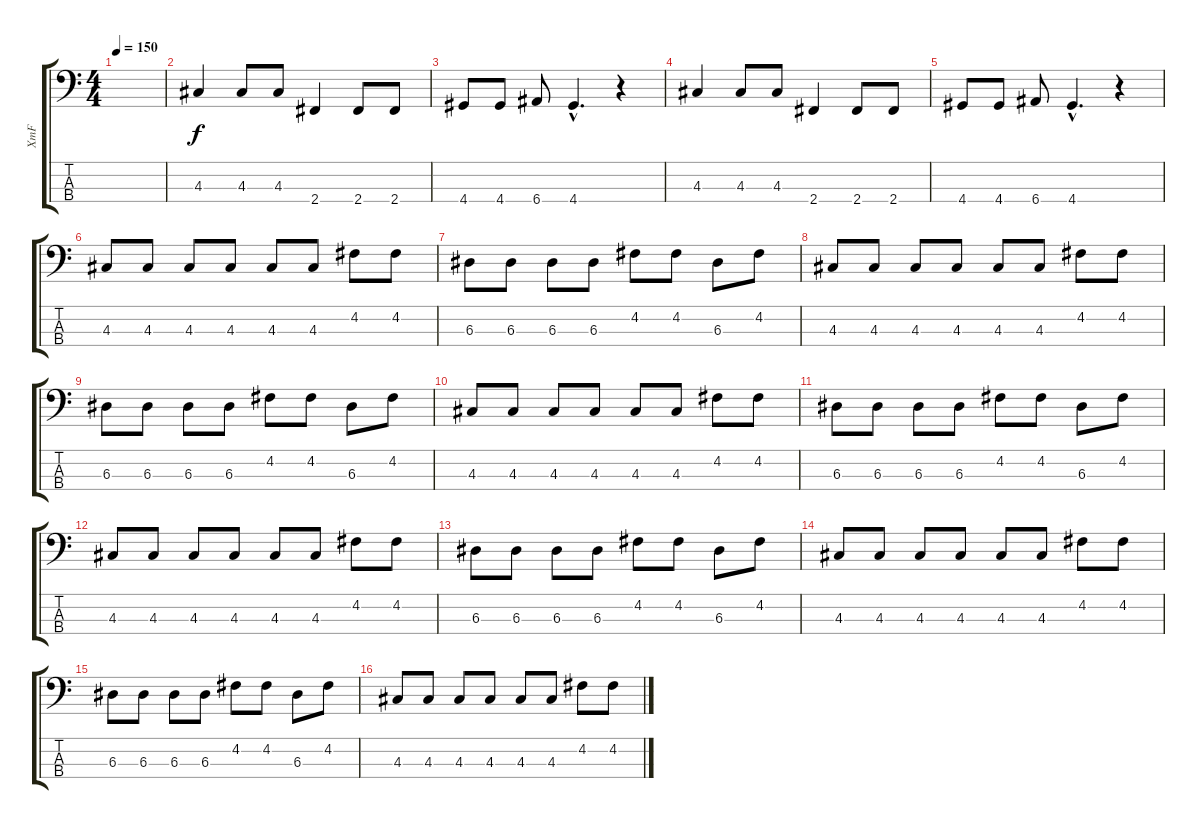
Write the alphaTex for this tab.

\track ("XmF" "XmF") {instrument electricbassfinger}
\staff {score tabs}
\tuning (G2 D2 A1 E1) {hide}
\ts (4 4)
\tempo 150
\clef f4
\ks c
|
4.3.4 4.3.8 4.3.8 2.4.4 2.4.8 2.4.8 |
4.4.8 4.4.8 6.4.8 4.4{hac}.4{d} r.4 |
4.3.4 4.3.8 4.3.8 2.4.4 2.4.8 2.4.8 |
4.4.8 4.4.8 6.4.8 4.4{hac}.4{d} r.4 |
4.3.8 4.3.8 4.3.8 4.3.8 4.3.8 4.3.8 4.2.8 4.2.8 |
6.3.8 6.3.8 6.3.8 6.3.8 4.2.8 4.2.8 6.3.8 4.2.8 |
4.3.8 4.3.8 4.3.8 4.3.8 4.3.8 4.3.8 4.2.8 4.2.8 |
6.3.8 6.3.8 6.3.8 6.3.8 4.2.8 4.2.8 6.3.8 4.2.8 |
4.3.8 4.3.8 4.3.8 4.3.8 4.3.8 4.3.8 4.2.8 4.2.8 |
6.3.8 6.3.8 6.3.8 6.3.8 4.2.8 4.2.8 6.3.8 4.2.8 |
4.3.8 4.3.8 4.3.8 4.3.8 4.3.8 4.3.8 4.2.8 4.2.8 |
6.3.8 6.3.8 6.3.8 6.3.8 4.2.8 4.2.8 6.3.8 4.2.8 |
4.3.8 4.3.8 4.3.8 4.3.8 4.3.8 4.3.8 4.2.8 4.2.8 |
6.3.8 6.3.8 6.3.8 6.3.8 4.2.8 4.2.8 6.3.8 4.2.8 |
4.3.8 4.3.8 4.3.8 4.3.8 4.3.8 4.3.8 4.2.8 4.2.8
